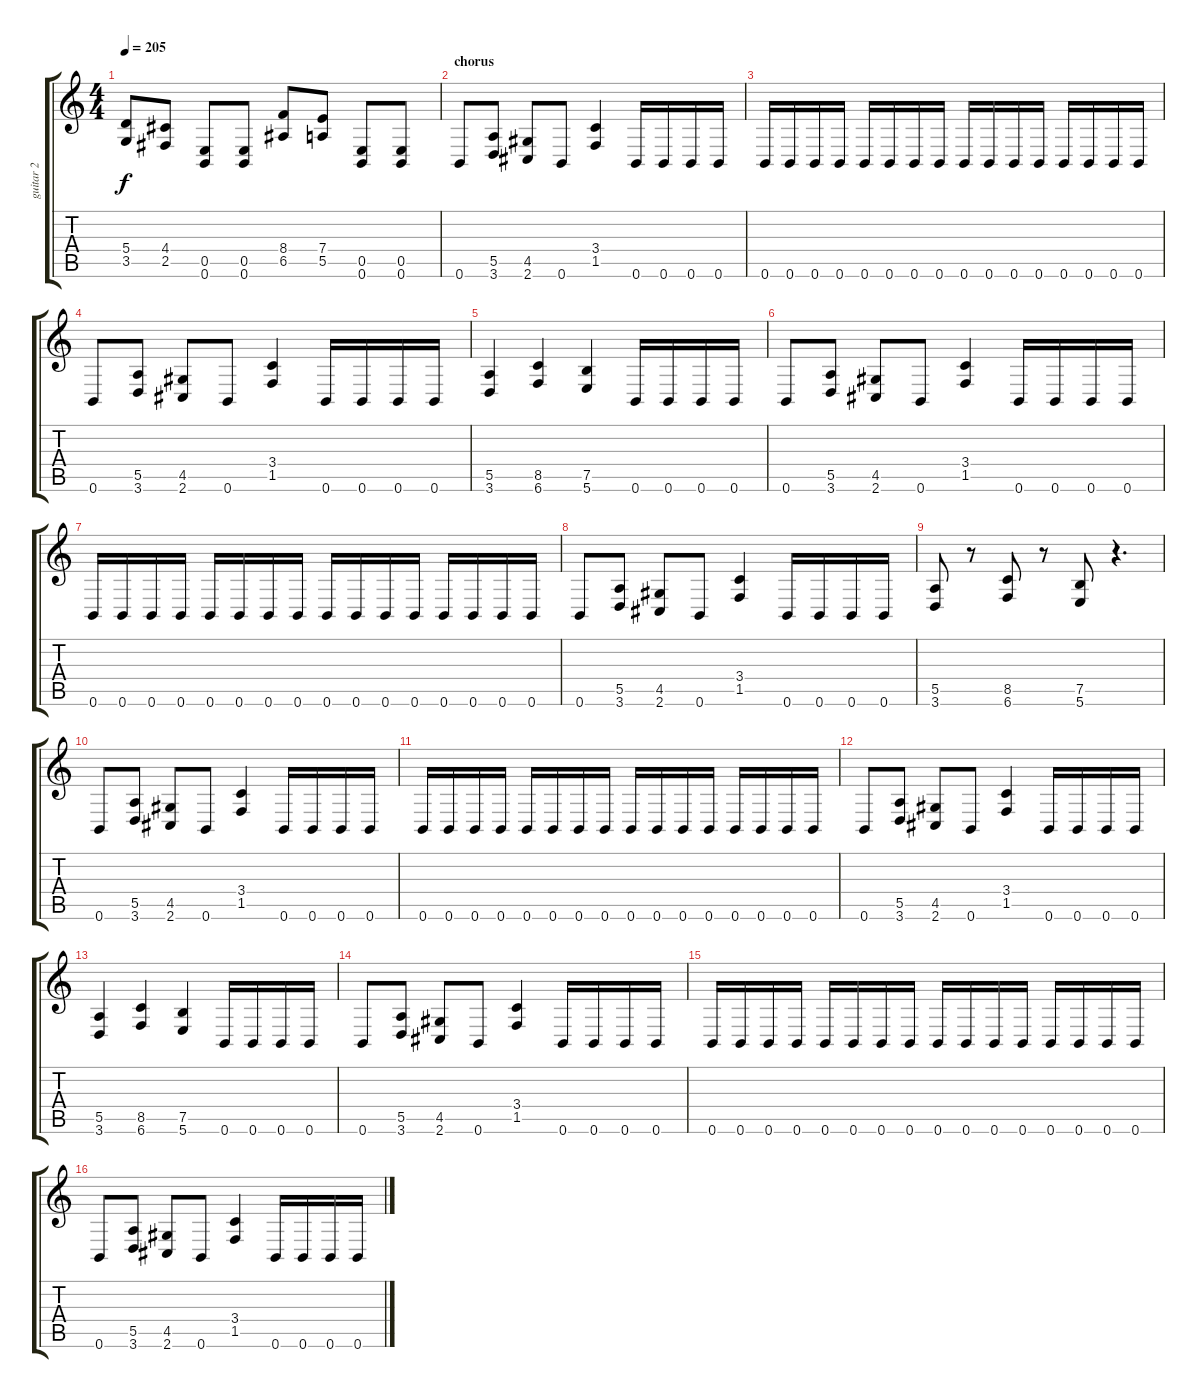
\track ("guitar 2" "guitar 2") {instrument distortionguitar}
\staff {score tabs}
\tuning (B3 Gb3 D3 A2 E2 B1) {hide}
\ts (4 4)
\tempo 205
\clef g2
\ks c
(5.4 3.5).8{dy f} (4.4 2.5).8 (0.5 0.6).8 (0.5 0.6).8 (8.4 6.5).8 (7.4 5.5).8 (0.5 0.6).8 (0.5 0.6).8 |
\section ("" "chorus")
0.6.8 (5.5 3.6).8 (4.5 2.6).8 0.6.8 (3.4 1.5).4 0.6.16 0.6.16 0.6.16 0.6.16 |
0.6.16 0.6.16 0.6.16 0.6.16 0.6.16 0.6.16 0.6.16 0.6.16 0.6.16 0.6.16 0.6.16 0.6.16 0.6.16 0.6.16 0.6.16 0.6.16 |
0.6.8 (5.5 3.6).8 (4.5 2.6).8 0.6.8 (3.4 1.5).4 0.6.16 0.6.16 0.6.16 0.6.16 |
(5.5 3.6).4 (8.5 6.6).4 (7.5 5.6).4 0.6.16 0.6.16 0.6.16 0.6.16 |
0.6.8 (5.5 3.6).8 (4.5 2.6).8 0.6.8 (3.4 1.5).4 0.6.16 0.6.16 0.6.16 0.6.16 |
0.6.16 0.6.16 0.6.16 0.6.16 0.6.16 0.6.16 0.6.16 0.6.16 0.6.16 0.6.16 0.6.16 0.6.16 0.6.16 0.6.16 0.6.16 0.6.16 |
0.6.8 (5.5 3.6).8 (4.5 2.6).8 0.6.8 (3.4 1.5).4 0.6.16 0.6.16 0.6.16 0.6.16 |
(5.5 3.6).8 r.8 (8.5 6.6).8 r.8 (7.5 5.6).8 r.4{d} |
0.6.8 (5.5 3.6).8 (4.5 2.6).8 0.6.8 (3.4 1.5).4 0.6.16 0.6.16 0.6.16 0.6.16 |
0.6.16 0.6.16 0.6.16 0.6.16 0.6.16 0.6.16 0.6.16 0.6.16 0.6.16 0.6.16 0.6.16 0.6.16 0.6.16 0.6.16 0.6.16 0.6.16 |
0.6.8 (5.5 3.6).8 (4.5 2.6).8 0.6.8 (3.4 1.5).4 0.6.16 0.6.16 0.6.16 0.6.16 |
(5.5 3.6).4 (8.5 6.6).4 (7.5 5.6).4 0.6.16 0.6.16 0.6.16 0.6.16 |
0.6.8 (5.5 3.6).8 (4.5 2.6).8 0.6.8 (3.4 1.5).4 0.6.16 0.6.16 0.6.16 0.6.16 |
0.6.16 0.6.16 0.6.16 0.6.16 0.6.16 0.6.16 0.6.16 0.6.16 0.6.16 0.6.16 0.6.16 0.6.16 0.6.16 0.6.16 0.6.16 0.6.16 |
0.6.8 (5.5 3.6).8 (4.5 2.6).8 0.6.8 (3.4 1.5).4 0.6.16 0.6.16 0.6.16 0.6.16
